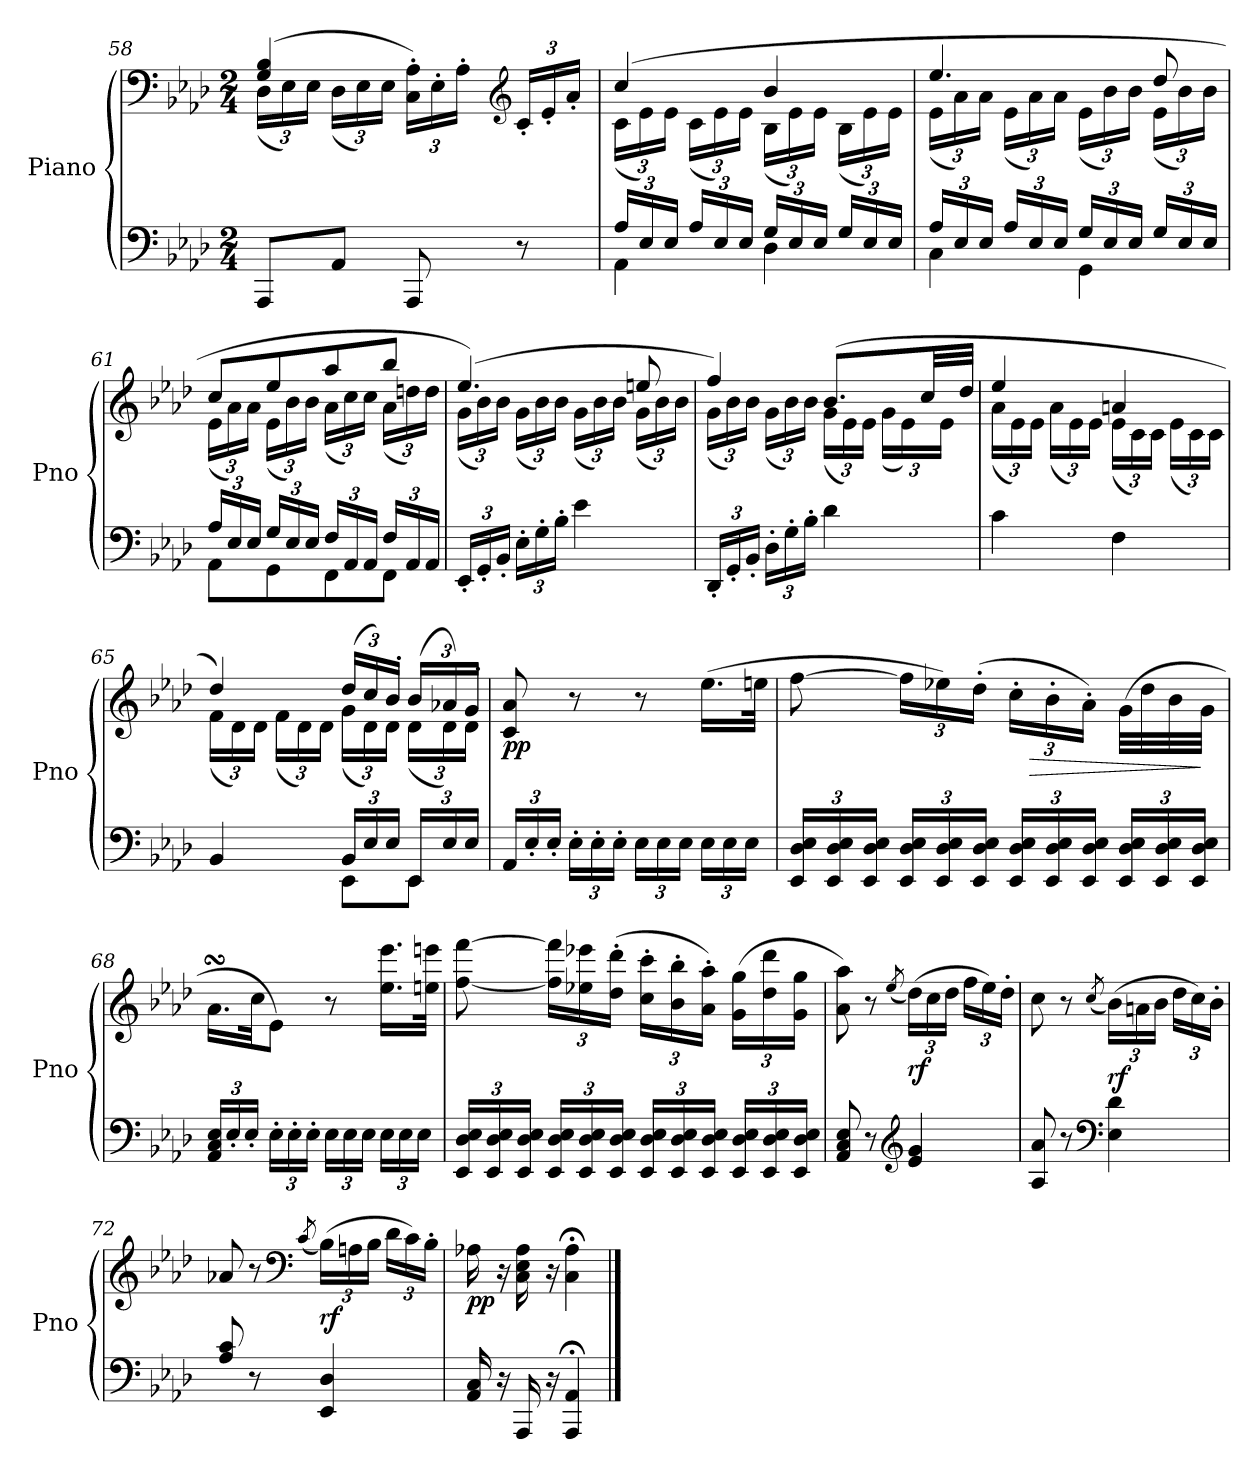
**kern	**kern	**dynam
*part1	*part1	*part1
*staff2	*staff1	*staff1/2
*I"Piano	*	*
*I'Pno	*	*
*clefF4	*clefF4	*
*k[b-e-a-d-]	*k[b-e-a-d-]	*
*A-:	*A-:	*
*M2/4	*M2/4	*
=58	=58	=58
*	*^	*
*	*	*Xbrackettup	*
8AAA-/L	(>4G/ 4B-/	(<24D-\LL	.
.	.	24E-\)	.
.	.	24E-\JJ	.
8AA-/J	.	(<24D-\LL	.
.	.	24E-\)	.
.	.	24E-\JJ	.
8AAA-/	24C\' 24A-\'LL)	4ryy	.
.	24E-'\	.	.
.	24A-'\JJ	.	.
*	*clefG2	*	*
8r	24c'/LL	.	.
.	24e-'/	.	.
.	24a-'/JJ	.	.
=59	=59	=59	=59
*Xbrackettup	*	*	*
*^	*	*	*
24A-/LL	4AA-\	(>4cc/	(<24c\LL	.
24E-/	.	.	24e-\)	.
24E-/JJ	.	.	24e-\JJ	.
24A-/LL	.	.	(<24c\LL	.
24E-/	.	.	24e-\)	.
24E-/JJ	.	.	24e-\JJ	.
24G/LL	4D-\	4b-/	(<24B-\LL	.
24E-/	.	.	24e-\)	.
24E-/JJ	.	.	24e-\JJ	.
24G/LL	.	.	(<24B-\LL	.
24E-/	.	.	24e-\)	.
24E-/JJ	.	.	24e-\JJ	.
!!LO:LB:g=z	!!
=60	=60	=60	=60	=60
24A-/LL	4C\	4.ee-/	(<24e-\LL	.
24E-/	.	.	24a-\)	.
24E-/JJ	.	.	24a-\JJ	.
24A-/LL	.	.	(<24e-\LL	.
24E-/	.	.	24a-\)	.
24E-/JJ	.	.	24a-\JJ	.
24G/LL	4GG\	.	(<24e-\LL	.
24E-/	.	.	24b-\)	.
24E-/JJ	.	.	24b-\JJ	.
24G/LL	.	8dd-/	(<24e-\LL	.
24E-/	.	.	24b-\)	.
24E-/JJ	.	.	24b-\JJ	.
=61	=61	=61	=61	=61
24A-/LL	8AA-\L	8cc/L	(<24e-\LL	.
24E-/	.	.	24a-\)	.
24E-/JJ	.	.	24a-\JJ	.
24G/LL	8GG\	8ee-/	(<24e-\LL	.
24E-/	.	.	24b-\)	.
24E-/JJ	.	.	24b-\JJ	.
24F/LL	8FF\	8aa-/	(<24a-\LL	.
24AA-/	.	.	24cc\)	.
24AA-/JJ	.	.	24cc\JJ	.
24F/LL	8FF\J	8bb-/J	(<24a-\LL	.
24AA-/	.	.	24ddn\)	.
24AA-/JJ	.	.	24dd\JJ	.
*v	*v	*	*	*
=62	=62	=62	=62
24EE-'/LL	(>4.ee-/)	(<24g\LL	.
24GG'/	.	24b-\)	.
24BB-'/JJ	.	24b-\JJ	.
24E-'\LL	.	(<24g\LL	.
24G'\	.	24b-\)	.
24B-'\JJ	.	24b-\JJ	.
4e-\	.	(<24g\LL	.
.	.	24b-\)	.
.	.	24b-\JJ	.
.	8een/	(<24g\LL	.
.	.	24b-\)	.
.	.	24b-\JJ	.
!!LO:PB:g=z	!!
=63	=63	=63	=63
24DD-'/LL	4ff/)	(<24g\LL	.
24GG'/	.	24b-\)	.
24BB-'/JJ	.	24b-\JJ	.
24D-'\LL	.	(<24g\LL	.
24G'\	.	24b-\)	.
24B-'\JJ	.	24b-\JJ	.
4d-\	(>8.b-/L	(<24g\LL	.
.	.	24e-\)	.
.	.	24e-\JJ	.
.	.	(<24g\LL	.
.	.	24e-\)	.
.	32cc/LL	.	.
.	.	24e-\JJ	.
.	32dd-/JJJ	.	.
=64	=64	=64	=64
4c\	4ee-/	(<24a-\LL	.
.	.	24e-\)	.
.	.	24e-\JJ	.
.	.	(<24a-\LL	.
.	.	24e-\)	.
.	.	24e-\JJ	.
4F\	4an/	(<24e-\LL	.
.	.	24c\)	.
.	.	24c\JJ	.
.	.	(<24e-\LL	.
.	.	24c\)	.
.	.	24c\JJ	.
=65	=65	=65	=65
*^	*	*	*
4BB-/	4ryy	4dd-/)	(<24f\LL	.
.	.	.	24d-\)	.
.	.	.	24d-\JJ	.
.	.	.	(<24f\LL	.
.	.	.	24d-\)	.
.	.	.	24d-\JJ	.
24BB-/LL	8EE-\L	(>24dd-/LL	(<24g\LL	.
24E-/	.	24cc/)	24d-\)	.
24E-/JJ	.	24b-'/JJ	24d-\JJ	.
24EE-/LL	8EE-\J	(>24b-/LL	(<24d-\LL	.
24E-/	.	24a-X/)	24d-\)	.
24E-/JJ	.	24g'/JJ	24d-\JJ	.
*v	*v	*	*	*
!!LO:LB:g=z
=66	=66	=66	=66
!	!	!	!LO:DY:b
*	*v	*v	*
24AA-/LL	8c/ 8a-/	pp
24E-'/	.	.
24E-'/JJ	.	.
24E-'\LL	8r	.
24E-'\	.	.
24E-'\JJ	.	.
24E-\LL	8r	.
24E-\	.	.
24E-\JJ	.	.
24E-\LL	(>16.ee-\LL	.
24E-\	.	.
24E-\JJ	.	.
.	32een\JJk	.
=67	=67	=67
24EE-/ 24D-/ 24E-/LL	[8ff\	.
24EE-/ 24D-/ 24E-/	.	.
24EE-/ 24D-/ 24E-/JJ	.	.
24EE-/ 24D-/ 24E-/LL	24ff\LL]	.
24EE-/ 24D-/ 24E-/	24ee-X\)	.
24EE-/ 24D-/ 24E-/JJ	(>24dd-'\JJ	.
24EE-/ 24D-/ 24E-/LL	24cc'\LL	.
!	!	!LO:HP:b
24EE-/ 24D-/ 24E-/	24b-'\	>
24EE-/ 24D-/ 24E-/JJ	24a-'\JJ)	.
24EE-/ 24D-/ 24E-/LL	(>32g\LLL	.
.	32dd-\	.
24EE-/ 24D-/ 24E-/	.	.
.	32b-\	.
24EE-/ 24D-/ 24E-/JJ	.	.
.	32g\JJJ	]
=68	=68	=68
24AA-/ 24C/ 24E-/LL	16.a-sSSs\LL	.
24E-'/	.	.
24E-'/JJ	.	.
.	32cc\JK	.
24E-'\LL	8e-\J)	.
24E-'\	.	.
24E-'\JJ	.	.
24E-\LL	8r	.
24E-\	.	.
24E-\JJ	.	.
24E-\LL	16.ee-\ 16.eee-\LL	.
24E-\	.	.
24E-\JJ	.	.
.	32een\ 32eeen\JJk	.
!!LO:LB:g=z
=69	=69	=69
24EE-/ 24D-/ 24E-/LL	[8ff\ [8fff\	.
24EE-/ 24D-/ 24E-/	.	.
24EE-/ 24D-/ 24E-/JJ	.	.
24EE-/ 24D-/ 24E-/LL	24ff\] 24fff\]LL	.
24EE-/ 24D-/ 24E-/	24ee-X\ 24eee-X\	.
24EE-/ 24D-/ 24E-/JJ	(>24dd-\' 24ddd-\'JJ	.
24EE-/ 24D-/ 24E-/LL	24cc\' 24ccc\'LL	.
24EE-/ 24D-/ 24E-/	24b-\' 24bb-\'	.
24EE-/ 24D-/ 24E-/JJ	24a-\' 24aa-\'JJ)	.
24EE-/ 24D-/ 24E-/LL	(>24g\ 24gg\LL	.
24EE-/ 24D-/ 24E-/	24dd-\ 24ddd-\	.
24EE-/ 24D-/ 24E-/JJ	24g\ 24gg\JJ	.
=70	=70	=70
8AA-/ 8C/ 8E-/	8a-\ 8aa-\)	.
8r	8r	.
*clefG2	*	*
.	(<8qee-/	.
!	!	!LO:DY:b
4e-/ 4g/	(>24dd-\LL)	rf
.	24cc\	.
.	24dd-\JJ	.
.	24ff\LL	.
.	24ee-\)	.
.	24dd-'\JJ	.
=71	=71	=71
8A-/ 8a-/	8cc\	.
8r	8r	.
*clefF4	*	*
.	(<8qcc/	.
!	!	!LO:DY:b
4E-\ 4d-\	(>24b-\LL)	rf
.	24an\	.
.	24b-\JJ	.
.	24dd-\LL	.
.	24cc\)	.
.	24b-'\JJ	.
!!LO:LB:g=z
=72	=72	=72
8A-/ 8c/	8a-X/	.
8r	8r	.
*	*clefF4	*
.	(<8qc/	.
!	!	!LO:DY:b
4EE-/ 4D-/	(>24B-\LL)	rf
.	24An\	.
.	24B-\JJ	.
.	24d-\LL	.
.	24c\)	.
.	24B-'\JJ	.
=73	=73	=73
!	!	!LO:DY:b
16AA-/ 16C/	16A-X\	pp
16r	16r	.
16AAA-/	16C\ 16E-\ 16A-\	.
16r	16r	.
4AAA-/; 4AA-/;	4C\;< 4A-\;<	.
==	==	==
*-	*-	*-
